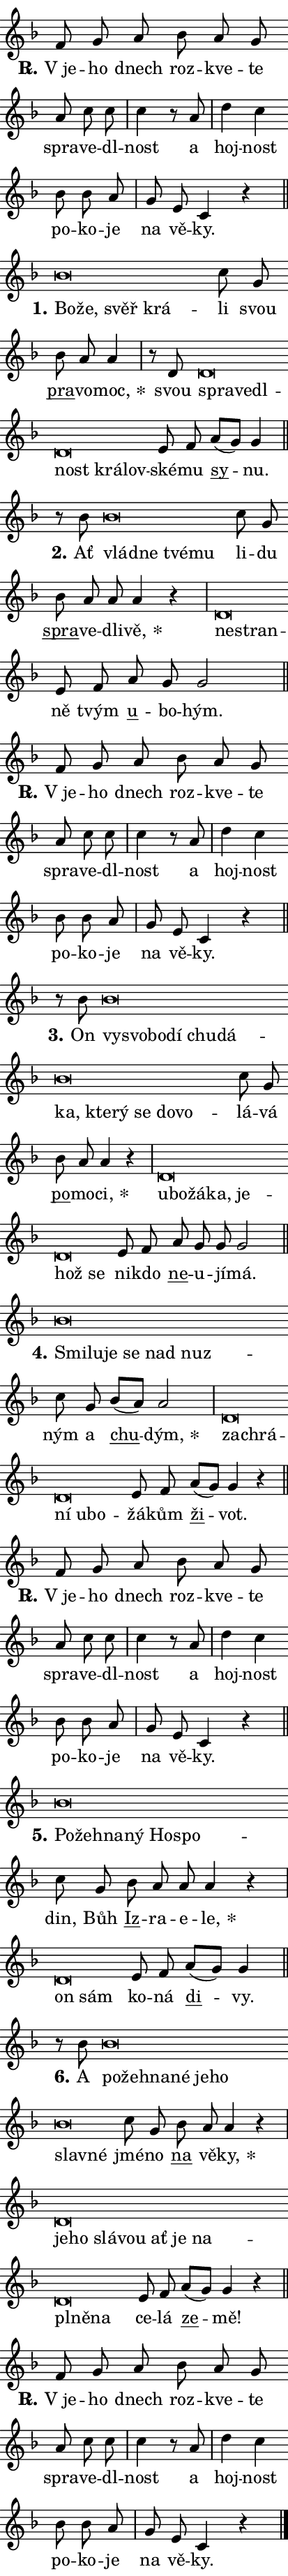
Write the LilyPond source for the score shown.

\version "2.22.1"
\header { tagline = "" }
\paper {
  indent = 0\cm
  top-margin = 0\cm
  right-margin = 0\cm
  bottom-margin = 0\cm
  left-margin = 0\cm
  paper-width = 7\cm
  page-breaking = #ly:one-page-breaking
  system-system-spacing.basic-distance = #11
  score-system-spacing.basic-distance = #11.3
  ragged-last = ##f
}


%% Author: Thomas Morley
%% https://lists.gnu.org/archive/html/lilypond-user/2020-05/msg00002.html
#(define (line-position grob)
"Returns position of @var[grob} in current system:
   @code{'start}, if at first time-step
   @code{'end}, if at last time-step
   @code{'middle} otherwise
"
  (let* ((col (ly:item-get-column grob))
         (ln (ly:grob-object col 'left-neighbor))
         (rn (ly:grob-object col 'right-neighbor))
         (col-to-check-left (if (ly:grob? ln) ln col))
         (col-to-check-right (if (ly:grob? rn) rn col))
         (break-dir-left
           (and
             (ly:grob-property col-to-check-left 'non-musical #f)
             (ly:item-break-dir col-to-check-left)))
         (break-dir-right
           (and
             (ly:grob-property col-to-check-right 'non-musical #f)
             (ly:item-break-dir col-to-check-right))))
        (cond ((eqv? 1 break-dir-left) 'start)
              ((eqv? -1 break-dir-right) 'end)
              (else 'middle))))

#(define (tranparent-at-line-position vctor)
  (lambda (grob)
  "Relying on @code{line-position} select the relevant enry from @var{vctor}.
Used to determine transparency,"
    (case (line-position grob)
      ((end) (not (vector-ref vctor 0)))
      ((middle) (not (vector-ref vctor 1)))
      ((start) (not (vector-ref vctor 2))))))

noteHeadBreakVisibility =
#(define-music-function (break-visibility)(vector?)
"Makes @code{NoteHead}s transparent relying on @var{break-visibility}"
#{
  \override NoteHead.transparent =
    #(tranparent-at-line-position break-visibility)
#})

#(define delete-ledgers-for-transparent-note-heads
  (lambda (grob)
    "Reads whether a @code{NoteHead} is transparent.
If so this @code{NoteHead} is removed from @code{'note-heads} from
@var{grob}, which is supposed to be @code{LedgerLineSpanner}.
As a result ledgers are not printed for this @code{NoteHead}"
    (let* ((nhds-array (ly:grob-object grob 'note-heads))
           (nhds-list
             (if (ly:grob-array? nhds-array)
                 (ly:grob-array->list nhds-array)
                 '()))
           ;; Relies on the transparent-property being done before
           ;; Staff.LedgerLineSpanner.after-line-breaking is executed.
           ;; This is fragile ...
           (to-keep
             (remove
               (lambda (nhd)
                 (ly:grob-property nhd 'transparent #f))
               nhds-list)))
      ;; TODO find a better method to iterate over grob-arrays, similiar
      ;; to filter/remove etc for lists
      ;; For now rebuilt from scratch
      (set! (ly:grob-object grob 'note-heads)  '())
      (for-each
        (lambda (nhd)
          (ly:pointer-group-interface::add-grob grob 'note-heads nhd))
        to-keep))))

hideNotes = {
  \noteHeadBreakVisibility #begin-of-line-visible
}
unHideNotes = {
  \noteHeadBreakVisibility #all-visible
}

% work-around for resetting accidentals
% https://lilypond.org/doc/v2.23/Documentation/notation/displaying-rhythms#unmetered-music
cadenzaMeasure = {
  \cadenzaOff
  \partial 1024 s1024
  \cadenzaOn
}

#(define-markup-command (accent layout props text) (markup?)
  "Underline accented syllable"
  (interpret-markup layout props
    #{\markup \override #'(offset . 4.3) \underline { #text }#}))

responsum = \markup \concat {
  "R" \hspace #-1.05 \path #0.1 #'((moveto 0 0.07) (lineto 0.9 0.8)) \hspace #0.05 "."
}

\layout {
    \context {
        \Staff
        \remove "Time_signature_engraver"
        \override LedgerLineSpanner.after-line-breaking = #delete-ledgers-for-transparent-note-heads
    }
    \context {
        \Voice {
            \override NoteHead.output-attributes = #'((class . "notehead"))
            \override Hairpin.height = #0.55
        }
    }
    \context {
        \Lyrics {
            \override StanzaNumber.output-attributes = #'((class . "stanzanumber"))
            \override LyricSpace.minimum-distance = #0.9
            \override LyricText.font-name = #"TeX Gyre Schola"
            \override LyricText.font-size = 1
            \override StanzaNumber.font-name = #"TeX Gyre Schola Bold"
            \override StanzaNumber.font-size = 1
        }
    }
}

% magnetic-lyrics.ily
%
%   written by
%     Jean Abou Samra <jean@abou-samra.fr>
%     Werner Lemberg <wl@gnu.org>
%
%   adapted by
%     Jiri Hon <jiri.hon@gmail.com>
%
% Version 2022-Apr-15

% https://www.mail-archive.com/lilypond-user@gnu.org/msg149350.html

#(define (Left_hyphen_pointer_engraver context)
   "Collect syllable-hyphen-syllable occurrences in lyrics and store
them in properties.  This engraver only looks to the left.  For
example, if the lyrics input is @code{foo -- bar}, it does the
following.

@itemize @bullet
@item
Set the @code{text} property of the @code{LyricHyphen} grob between
@q{foo} and @q{bar} to @code{foo}.

@item
Set the @code{left-hyphen} property of the @code{LyricText} grob with
text @q{foo} to the @code{LyricHyphen} grob between @q{foo} and
@q{bar}.
@end itemize

Use this auxiliary engraver in combination with the
@code{lyric-@/text::@/apply-@/magnetic-@/offset!} hook."
   (let ((hyphen #f)
         (text #f))
     (make-engraver
      (acknowledgers
       ((lyric-syllable-interface engraver grob source-engraver)
        (set! text grob)))
      (end-acknowledgers
       ((lyric-hyphen-interface engraver grob source-engraver)
        ;(when (not (grob::has-interface grob 'lyric-space-interface))
          (set! hyphen grob)));)
      ((stop-translation-timestep engraver)
       (when (and text hyphen)
         (ly:grob-set-object! text 'left-hyphen hyphen))
       (set! text #f)
       (set! hyphen #f)))))

#(define (lyric-text::apply-magnetic-offset! grob)
   "If the space between two syllables is less than the value in
property @code{LyricText@/.details@/.squash-threshold}, move the right
syllable to the left so that it gets concatenated with the left
syllable.

Use this function as a hook for
@code{LyricText@/.after-@/line-@/breaking} if the
@code{Left_@/hyphen_@/pointer_@/engraver} is active."
   (let ((hyphen (ly:grob-object grob 'left-hyphen #f)))
     (when hyphen
       (let ((left-text (ly:spanner-bound hyphen LEFT)))
         (when (grob::has-interface left-text 'lyric-syllable-interface)
           (let* ((common (ly:grob-common-refpoint grob left-text X))
                  (this-x-ext (ly:grob-extent grob common X))
                  (left-x-ext
                   (begin
                     ;; Trigger magnetism for left-text.
                     (ly:grob-property left-text 'after-line-breaking)
                     (ly:grob-extent left-text common X)))
                  ;; `delta` is the gap width between two syllables.
                  (delta (- (interval-start this-x-ext)
                            (interval-end left-x-ext)))
                  (details (ly:grob-property grob 'details))
                  (threshold (assoc-get 'squash-threshold details 0.2)))
             (when (< delta threshold)
               (let* (;; We have to manipulate the input text so that
                      ;; ligatures crossing syllable boundaries are not
                      ;; disabled.  For languages based on the Latin
                      ;; script this is essentially a beautification.
                      ;; However, for non-Western scripts it can be a
                      ;; necessity.
                      (lt (ly:grob-property left-text 'text))
                      (rt (ly:grob-property grob 'text))
                      (is-space (grob::has-interface hyphen 'lyric-space-interface))
                      (space (if is-space " " ""))
                      (space-markup (grob-interpret-markup grob " "))
                      (space-size (interval-length (ly:stencil-extent space-markup X)))
                      (extra-delta (if is-space space-size 0))
                      ;; Append new syllable.
                      (ltrt-space (if (and (string? lt) (string? rt))
                                (string-append lt space rt)
                                (make-concat-markup (list lt space rt))))
                      ;; Right-align `ltrt` to the right side.
                      (ltrt-space-markup (grob-interpret-markup
                               grob
                               (make-translate-markup
                                (cons (interval-length this-x-ext) 0)
                                (make-right-align-markup ltrt-space)))))
                 (begin
                   ;; Don't print `left-text`.
                   (ly:grob-set-property! left-text 'stencil #f)
                   ;; Set text and stencil (which holds all collected
                   ;; syllables so far) and shift it to the left.
                   (ly:grob-set-property! grob 'text ltrt-space)
                   (ly:grob-set-property! grob 'stencil ltrt-space-markup)
                   (ly:grob-translate-axis! grob (- (- delta extra-delta)) X))))))))))


#(define (lyric-hyphen::displace-bounds-first grob)
   ;; Make very sure this callback isn't triggered too early.
   (let ((left (ly:spanner-bound grob LEFT))
         (right (ly:spanner-bound grob RIGHT)))
     (ly:grob-property left 'after-line-breaking)
     (ly:grob-property right 'after-line-breaking)
     (ly:lyric-hyphen::print grob)))

squashThreshold = #0.4

\layout {
  \context {
    \Lyrics
    \consists #Left_hyphen_pointer_engraver
    \override LyricText.after-line-breaking =
      #lyric-text::apply-magnetic-offset!
    \override LyricHyphen.stencil = #lyric-hyphen::displace-bounds-first
    \override LyricText.details.squash-threshold = \squashThreshold
    \override LyricHyphen.minimum-distance = 0
    \override LyricHyphen.minimum-length = \squashThreshold
  }
}

squash = \override LyricText.details.squash-threshold = 9999
unSquash = \override LyricText.details.squash-threshold = \squashThreshold

left = \override LyricText.self-alignment-X = #LEFT
unLeft = \revert LyricText.self-alignment-X

starOffset = #(lambda (grob) 
                (let ((x_offset (ly:self-alignment-interface::aligned-on-x-parent grob)))
                  (if (= x_offset 0) 0 (+ x_offset 1.2))))

star = #(define-music-function (syllable)(string?)
"Append star separator at the end of a syllable"
#{
  \once \override LyricText.X-offset = #starOffset
  \lyricmode { \markup {
    #syllable
    \override #'((font-name . "TeX Gyre Schola Bold")) \hspace #0.2 \lower #0.65 \larger "*"
  } }
#})

starAccent = #(define-music-function (syllable)(string?)
"Append star separator at the end of a syllable and make accent"
#{
  \once \override LyricText.X-offset = #starOffset
  \lyricmode { \markup {
    \accent #syllable
    \override #'((font-name . "TeX Gyre Schola Bold")) \hspace #0.2 \lower #0.65 \larger "*"
  } }
#})

breath = #(define-music-function (syllable)(string?)
"Append breathing indicator at the end of a syllable"
#{
  \lyricmode { \markup { #syllable "+" } }
#})

optionalBreath = #(define-music-function (syllable)(string?)
"Append optional breathing indicator at the end of a syllable"
#{
  \lyricmode { \markup { #syllable "(+)" } }
#})


\score {
    <<
        \new Voice = "melody" { \cadenzaOn \key f \major \relative { f'8 g a bes a g \bar "" a c c \cadenzaMeasure \bar "|" c4 r8 a \cadenzaMeasure \bar "|" d4 c \bar "" bes8 bes a \cadenzaMeasure \bar "|" g e c4 r \cadenzaMeasure \bar "||" \break } }
        \new Lyrics \lyricsto "melody" { \lyricmode { \set stanza = \responsum
"V je" -- ho dnech roz -- kve -- te spra -- ve -- dl -- nost a hoj -- nost po -- ko -- je na vě -- ky. } }
    >>
    \layout {}
}

\score {
    <<
        \new Voice = "melody" { \cadenzaOn \key f \major \relative { bes'\breve*1/16 \hideNotes \breve*1/16 \bar "" \breve*1/16 \breve*1/16 \bar "" \unHideNotes c8 g \bar "" bes a a4 \cadenzaMeasure \bar "|" r8 d, d\breve*1/16 \hideNotes \breve*1/16 \bar "" \breve*1/16 \bar "" \breve*1/16 \bar "" \breve*1/16 \breve*1/16 \bar "" \unHideNotes e8 f \bar "" a[( g)] g4 \cadenzaMeasure \bar "||" \break } }
        \new Lyrics \lyricsto "melody" { \lyricmode { \set stanza = "1."
\left Bo -- \squash že, svěř krá -- \unLeft \unSquash li svou \markup \accent pra -- vo -- \star moc, svou \left spra -- \squash ve -- dl -- nost krá -- lov -- \unLeft \unSquash ské -- mu \markup \accent sy -- nu. } }
    >>
    \layout {}
}

\score {
    <<
        \new Voice = "melody" { \cadenzaOn \key f \major \relative { r8 bes' bes\breve*1/16 \hideNotes \breve*1/16 \bar "" \breve*1/16 \breve*1/16 \bar "" \unHideNotes c8 g \bar "" bes a a a4 r \cadenzaMeasure \bar "|" d,\breve*1/16 \hideNotes \breve*1/16 \bar "" \unHideNotes e8 f \bar "" a g g2 \cadenzaMeasure \bar "||" \break } }
        \new Lyrics \lyricsto "melody" { \lyricmode { \set stanza = "2."
Ať \left vlád -- \squash ne tvé -- mu \unLeft \unSquash li -- du \markup \accent spra -- ve -- dli -- \star vě, \left ne -- \squash stran -- \unLeft \unSquash ně tvým \markup \accent u -- bo -- hým. } }
    >>
    \layout {}
}

\score {
    <<
        \new Voice = "melody" { \cadenzaOn \key f \major \relative { f'8 g a bes a g \bar "" a c c \cadenzaMeasure \bar "|" c4 r8 a \cadenzaMeasure \bar "|" d4 c \bar "" bes8 bes a \cadenzaMeasure \bar "|" g e c4 r \cadenzaMeasure \bar "||" \break } }
        \new Lyrics \lyricsto "melody" { \lyricmode { \set stanza = \responsum
"V je" -- ho dnech roz -- kve -- te spra -- ve -- dl -- nost a hoj -- nost po -- ko -- je na vě -- ky. } }
    >>
    \layout {}
}

\score {
    <<
        \new Voice = "melody" { \cadenzaOn \key f \major \relative { r8 bes' bes\breve*1/16 \hideNotes \breve*1/16 \bar "" \breve*1/16 \bar "" \breve*1/16 \bar "" \breve*1/16 \bar "" \breve*1/16 \bar "" \breve*1/16 \bar "" \breve*1/16 \bar "" \breve*1/16 \bar "" \breve*1/16 \bar "" \breve*1/16 \breve*1/16 \bar "" \unHideNotes c8 g \bar "" bes a a4 r \cadenzaMeasure \bar "|" d,\breve*1/16 \hideNotes \breve*1/16 \bar "" \breve*1/16 \bar "" \breve*1/16 \bar "" \breve*1/16 \bar "" \breve*1/16 \breve*1/16 \bar "" \unHideNotes e8 f \bar "" a g g g2 \cadenzaMeasure \bar "||" \break } }
        \new Lyrics \lyricsto "melody" { \lyricmode { \set stanza = "3."
On \left vy -- \squash svo -- bo -- dí chu -- dá -- ka, kte -- rý se do -- vo -- \unLeft \unSquash lá -- vá \markup \accent po -- mo -- \star ci, \left u -- \squash bo -- žá -- ka, je -- hož se \unLeft \unSquash ni -- kdo \markup \accent ne -- u -- jí -- má. } }
    >>
    \layout {}
}

\score {
    <<
        \new Voice = "melody" { \cadenzaOn \key f \major \relative { bes'\breve*1/16 \hideNotes \breve*1/16 \bar "" \breve*1/16 \bar "" \breve*1/16 \bar "" \breve*1/16 \breve*1/16 \bar "" \unHideNotes c8 g \bar "" bes[( a)] a2 \cadenzaMeasure \bar "|" d,\breve*1/16 \hideNotes \breve*1/16 \bar "" \breve*1/16 \bar "" \breve*1/16 \breve*1/16 \bar "" \unHideNotes e8 f \bar "" a[( g)] g4 r \cadenzaMeasure \bar "||" \break } }
        \new Lyrics \lyricsto "melody" { \lyricmode { \set stanza = "4."
\left Smi -- \squash lu -- je se nad nuz -- \unLeft \unSquash ným a \markup \accent chu -- \star dým, \left za -- \squash chrá -- ní u -- bo -- \unLeft \unSquash žá -- kům \markup \accent ži -- vot. } }
    >>
    \layout {}
}

\score {
    <<
        \new Voice = "melody" { \cadenzaOn \key f \major \relative { f'8 g a bes a g \bar "" a c c \cadenzaMeasure \bar "|" c4 r8 a \cadenzaMeasure \bar "|" d4 c \bar "" bes8 bes a \cadenzaMeasure \bar "|" g e c4 r \cadenzaMeasure \bar "||" \break } }
        \new Lyrics \lyricsto "melody" { \lyricmode { \set stanza = \responsum
"V je" -- ho dnech roz -- kve -- te spra -- ve -- dl -- nost a hoj -- nost po -- ko -- je na vě -- ky. } }
    >>
    \layout {}
}

\score {
    <<
        \new Voice = "melody" { \cadenzaOn \key f \major \relative { bes'\breve*1/16 \hideNotes \breve*1/16 \bar "" \breve*1/16 \bar "" \breve*1/16 \bar "" \breve*1/16 \breve*1/16 \bar "" \unHideNotes c8 g \bar "" bes a a a4 r \cadenzaMeasure \bar "|" d,\breve*1/16 \hideNotes \breve*1/16 \bar "" \unHideNotes e8 f \bar "" a[( g)] g4 \cadenzaMeasure \bar "||" \break } }
        \new Lyrics \lyricsto "melody" { \lyricmode { \set stanza = "5."
\left Po -- \squash žeh -- na -- ný Ho -- spo -- \unLeft \unSquash din, Bůh \markup \accent Iz -- ra -- e -- \star le, \left on \squash sám \unLeft \unSquash ko -- ná \markup \accent di -- vy. } }
    >>
    \layout {}
}

\score {
    <<
        \new Voice = "melody" { \cadenzaOn \key f \major \relative { r8 bes' bes\breve*1/16 \hideNotes \breve*1/16 \bar "" \breve*1/16 \bar "" \breve*1/16 \bar "" \breve*1/16 \bar "" \breve*1/16 \bar "" \breve*1/16 \breve*1/16 \bar "" \unHideNotes c8 g \bar "" bes a a4 r \cadenzaMeasure \bar "|" d,\breve*1/16 \hideNotes \breve*1/16 \bar "" \breve*1/16 \bar "" \breve*1/16 \bar "" \breve*1/16 \bar "" \breve*1/16 \bar "" \breve*1/16 \bar "" \breve*1/16 \bar "" \breve*1/16 \breve*1/16 \bar "" \unHideNotes e8 f \bar "" a[( g)] g4 r \cadenzaMeasure \bar "||" \break } }
        \new Lyrics \lyricsto "melody" { \lyricmode { \set stanza = "6."
A \left po -- \squash žeh -- na -- né je -- ho slav -- né \unLeft \unSquash jmé -- no \markup \accent na vě -- \star ky, \left je -- \squash ho slá -- vou ať je na -- pl -- ně -- na \unLeft \unSquash ce -- lá \markup \accent ze -- mě! } }
    >>
    \layout {}
}

\score {
    <<
        \new Voice = "melody" { \cadenzaOn \key f \major \relative { f'8 g a bes a g \bar "" a c c \cadenzaMeasure \bar "|" c4 r8 a \cadenzaMeasure \bar "|" d4 c \bar "" bes8 bes a \cadenzaMeasure \bar "|" g e c4 r \cadenzaMeasure \bar "||" \break } \bar "|." }
        \new Lyrics \lyricsto "melody" { \lyricmode { \set stanza = \responsum
"V je" -- ho dnech roz -- kve -- te spra -- ve -- dl -- nost a hoj -- nost po -- ko -- je na vě -- ky. } }
    >>
    \layout {}
}
